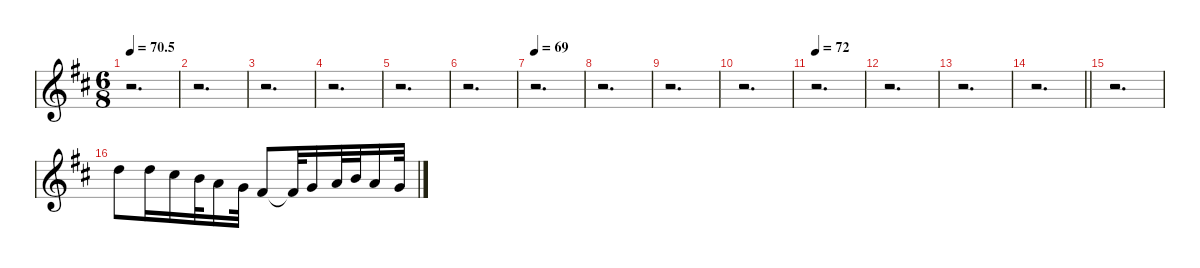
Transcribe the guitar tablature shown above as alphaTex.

\defaultSystemsLayout 4
\hideDynamics
\bracketExtendMode groupsimilarinstruments
\singleTrackTrackNamePolicy hidden
\multiTrackTrackNamePolicy hidden
\firstSystemTrackNameMode fullname
\firstSystemTrackNameOrientation horizontal
\otherSystemsTrackNameOrientation horizontal
\track ("Violin" "vln.") {defaultSystemsLayout 8 instrument violin}
\staff {score}
\tuning (E5 A4 D4 G3)
\ts (6 8)
\tempo
70.5
\accidentals auto
\clef g2
\ottava regular
\simile none
\ks bminor
r.2{d dy fff beam Down} |
r.2{d beam Down} |
r.2{d beam Down} |
r.2{d beam Down} |
r.2{d beam Down} |
r.2{d beam Down} |
\tempo 69
r.2{d beam Down} |
r.2{d beam Down} |
r.2{d beam Down} |
r.2{d beam Down} |
\tempo 72
r.2{d beam Down} |
r.2{d beam Down} |
r.2{d beam Down} |
\barLineRight lightlight
r.2{d beam Down} |
r.2{d beam Down} |
5.2{acc forcenatural}.8{dy ff beam Down} 5.2{acc forcenatural}.16{beam Down} 4.2{acc #}.16{beam Down} 9.3{acc forcenatural}.32{beam Down} 7.3{acc forcenatural}.16{beam Down} 5.3{acc forcenatural}.32{beam Down} 4.3{acc #}.8{beam Up} 4.3{t acc #}.32{beam Up} 5.3{acc forcenatural}.16{beam Up} 7.3{acc forcenatural}.32{beam Up} 9.3{acc forcenatural}.32{beam Up} 7.3{acc forcenatural}.16{beam Up} 5.3{acc forcenatural}.32{dy f beam Up}
